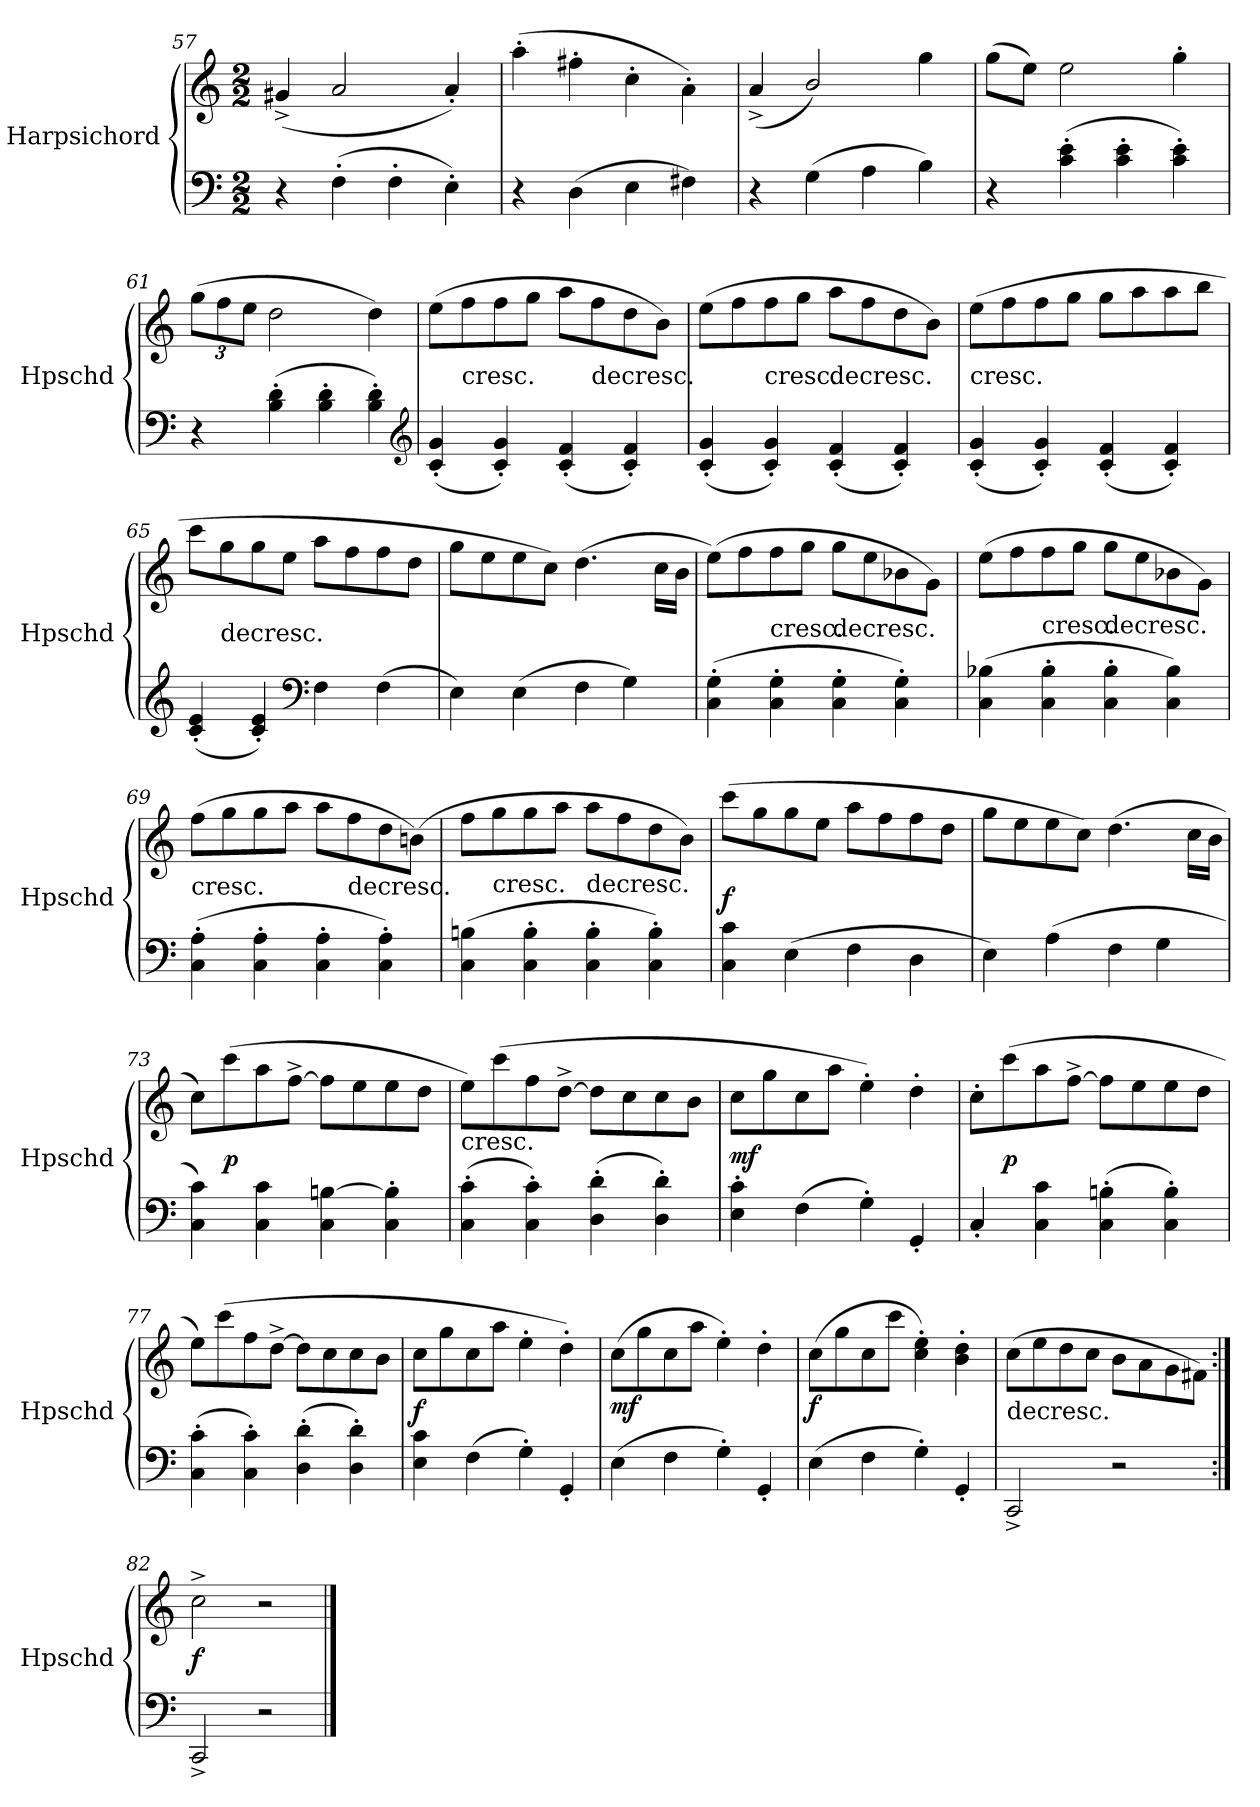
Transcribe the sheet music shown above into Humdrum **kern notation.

**kern	**kern	**dynam
*part1	*part1	*part1
*staff2	*staff1	*staff1/2
*I"Harpsichord	*	*
*I'Hpschd	*	*
*clefF4	*clefG2	*
*k[]	*k[]	*
*M2/2	*M2/2	*
=57	=57	=57
4r	(4g#X^/	.
(4F'\	2a/	.
4F'\	.	.
4E'\)	4a'/)	.
=58	=58	=58
4r	(4aa'\	.
(4D\	4ff#X'\	.
4E\	4cc'\	.
4F#X\)	4a'\)	.
=59	=59	=59
4r	(4a^/	.
(4G\	2b/)	.
4A\	.	.
4B\)	4gg\	.
=60	=60	=60
4r	(8gg\L	.
.	8ee\J)	.
(4c'\ 4e'\	2ee\	.
4c'\ 4e'\	.	.
4c'\ 4e'\)	4gg'\	.
=61	=61	=61
4r	(12gg\L	.
.	12ff\	.
.	12ee\J	.
(4B'\ 4d'\	2dd\	.
4B'\ 4d'\	.	.
4B'\ 4d'\)	4dd\)	.
*clefG2	*	*
=62	=62	=62
(4c'/ 4g'/	(8ee\L	.
!	!LO:TX:c:t=cresc.	!
.	8ff\	.
4c'/ 4g'/)	8ff\	.
.	8gg\J	.
(4c'/ 4f'/	8aa\L	.
!	!LO:TX:c:t=decresc.	!
.	8ff\	.
4c'/ 4f'/)	8dd\	.
.	8b\J)	.
=63	=63	=63
(4c'/ 4g'/	(8ee\L	.
.	8ff\	.
!	!LO:TX:c:t=cresc.	!
4c'/ 4g'/)	8ff\	.
.	8gg\J	.
!	!LO:TX:c:t=decresc.	!
(4c'/ 4f'/	8aa\L	.
.	8ff\	.
4c'/ 4f'/)	8dd\	.
.	8b\J)	.
=64	=64	=64
!	!LO:TX:c:t=cresc.	!
(4c'/ 4g'/	(8ee\L	.
.	8ff\	.
4c'/ 4g'/)	8ff\	.
.	8gg\J	.
(4c'/ 4f'/	8gg\L	.
.	8aa\	.
4c'/ 4f'/)	8aa\	.
.	8bb\J	.
=65	=65	=65
(4c'/ 4e'/	8ccc\L	.
!	!LO:TX:c:t=decresc.	!
.	8gg\	.
4c'/ 4e'/)	8gg\	.
.	8ee\J	.
*clefF4	*	*
4F\	8aa\L	.
.	8ff\	.
(4F\	8ff\	.
.	8dd\J	.
=66	=66	=66
4E\)	8gg\L	.
.	8ee\	.
(4E\	8ee\	.
.	8cc\J)	.
4F\	(4.dd\	.
4G\)	.	.
.	16cc\LL	.
.	16b\JJ	.
=67	=67	=67
(4C'\ 4G'\	(8ee\L)	.
.	8ff\	.
!	!LO:TX:c:t=cresc.	!
4C'\ 4G'\	8ff\	.
.	8gg\J	.
!	!LO:TX:c:t=decresc.	!
4C'\ 4G'\	8gg\L	.
.	8ee\	.
4C'\ 4G'\)	8b-X\	.
.	8g\J)	.
=68	=68	=68
(4C\ 4B-X\	(8ee\L	.
.	8ff\	.
!	!LO:TX:c:t=cresc.	!
4C'\ 4B-'\	8ff\	.
.	8gg\J	.
!	!LO:TX:c:t=decresc.	!
4C'\ 4B-'\	8gg\L	.
.	8ee\	.
4C\ 4B-\)	8b-X\	.
.	8g\J)	.
=69	=69	=69
!	!LO:TX:c:t=cresc.	!
(4C'\ 4A'\	(8ff\L	.
.	8gg\	.
4C'\ 4A'\	8gg\	.
.	8aa\J	.
4C'\ 4A'\	8aa\L	.
!	!LO:TX:c:t=decresc.	!
.	8ff\	.
4C'\ 4A'\)	8dd\	.
.	(8bn\J)	.
=70	=70	=70
(4C\ 4Bn\	8ff\L	.
!	!LO:TX:c:t=cresc.	!
.	8gg\	.
4C'\ 4B'\	8gg\	.
.	8aa\J	.
!	!LO:TX:c:t=decresc.	!
4C'\ 4B'\	8aa\L	.
.	8ff\	.
4C'\ 4B'\)	8dd\	.
.	8b\J)	.
=71	=71	=71
4C\ 4c\	(8ccc\L	f
.	8gg\	.
(4E\	8gg\	.
.	8ee\J	.
4F\	8aa\L	.
.	8ff\	.
4D\	8ff\	.
.	8dd\J	.
=72	=72	=72
4E\)	8gg\L	.
.	8ee\	.
(4A\	8ee\	.
.	8cc\J)	.
4F\	(4.dd\	.
4G\	.	.
.	16cc\LL	.
.	16b\JJ	.
=73	=73	=73
4C\ 4c\)	8cc\L)	.
.	(8ccc\	p
4C\ 4c\	8aa\	.
.	[8ff^\J	.
4C\ [4Bn\	8ff\L]	.
.	8ee\	.
4C'\ 4B]'\	8ee\	.
.	8dd\J	.
=74	=74	=74
!	!LO:TX:c:t=cresc.	!
(4C'\ 4c'\	8ee\L)	.
.	(8ccc\	.
4C'\ 4c'\)	8ff\	.
.	[8dd^\J	.
(4D'\ 4d'\	8dd\L]	.
.	8cc\	.
4D'\ 4d'\)	8cc\	.
.	8b\J	.
=75	=75	=75
4E'\ 4c'\	8cc\L	mf
.	8gg\	.
(4F\	8cc\	.
.	8aa\J	.
4G'\)	4ee'\)	.
4GG'/	4dd'\	.
=76	=76	=76
4C'/	8cc'\L	.
.	(8ccc\	p
4C\ 4c\	8aa\	.
.	[8ff^\J	.
(4C'\ 4Bn'\	8ff\L]	.
.	8ee\	.
4C'\ 4B'\)	8ee\	.
.	8dd\J	.
=77	=77	=77
(4C'\ 4c'\	8ee\L)	.
.	(8ccc\	.
4C'\ 4c'\)	8ff\	.
.	[8dd^\J	.
(4D'\ 4d'\	8dd\L]	.
.	8cc\	.
4D'\ 4d'\)	8cc\	.
.	8b\J	.
=78	=78	=78
4E\ 4c\	8cc\L	f
.	8gg\	.
(4F\	8cc\	.
.	8aa\J	.
4G'\)	4ee'\	.
4GG'/	4dd'\)	.
=79	=79	=79
(4E\	(8cc\L	mf
.	8gg\	.
4F\	8cc\	.
.	8aa\J	.
4G'\)	4ee'\)	.
4GG'/	4dd'\	.
=80	=80	=80
(4E\	(8cc\L	f
.	8gg\	.
4F\	8cc\	.
.	8ccc\J	.
4G'\)	4cc'\ 4ee'\)	.
4GG'/	4b'\ 4dd'\	.
=81	=81	=81
!	!LO:TX:c:t=decresc.	!
2CC^/	(8cc\L	.
.	8ee\	.
.	8dd\	.
.	8cc\J	.
2r	8b\L	.
.	8a\	.
.	8g\	.
.	8f#X\J)	.
=82:|!	=82:|!	=82:|!
2CC^/	2cc^\	f
2r	2r	.
==	==	==
*-	*-	*-
